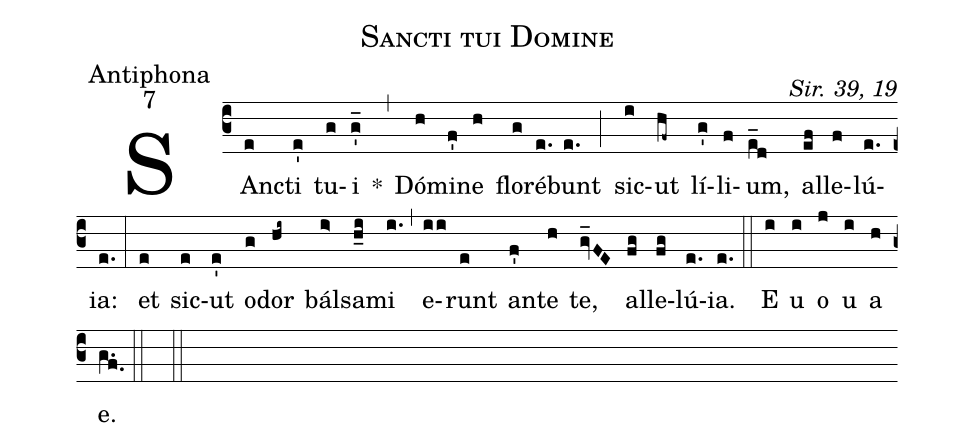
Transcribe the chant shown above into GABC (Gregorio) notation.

name:Sancti tui Domine;
office-part:Antiphona;
mode:7;
commentary:Sir. 39, 19;
%%
(c3) SAnc(e)ti(e') tu(g)i(g'_) *(,) Dó(h)mi(f')ne(h) flo(g)ré(e.)bunt(e.) (;) sic(i)ut(hf~) lí(g')li(f)um,(e_d) al(ef)le(f)lú(e.)ia:(e.) (:) et(e) sic(e)ut(e') o(g)dor(hi~) bál(i>)sa(h_i)mi(i.) (,) e(ii)runt(e) an(f')te(h) te,(gv_FE) al(fg)le(fg)lú(e.)ia.(e.) (::) E(i) u(i) o(j) u(i) a(h) e.(g.f.) (::) (::)
